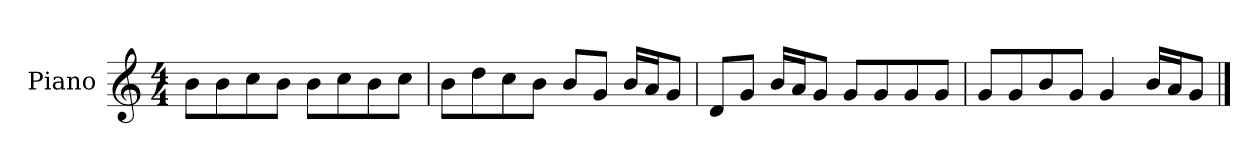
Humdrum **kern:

**kern
*part1
*staff1
*I"Piano
*I'P-no
*clefG2
*k[]
*M4/4
*MM90
=1
8b\L
8b\
8cc\
8b\J
8b\L
8cc\
8b\
8cc\J
=2
8b\L
8dd\
8cc\
8b\J
8b/L
8g/J
16b/LL
16a/J
8g/J
=3
8d/L
8g/J
16b/LL
16a/J
8g/J
8g/L
8g/
8g/
8g/J
=4
8g/L
8g/
8b/
8g/J
4g/
16b/LL
16a/J
8g/J
==
*-
